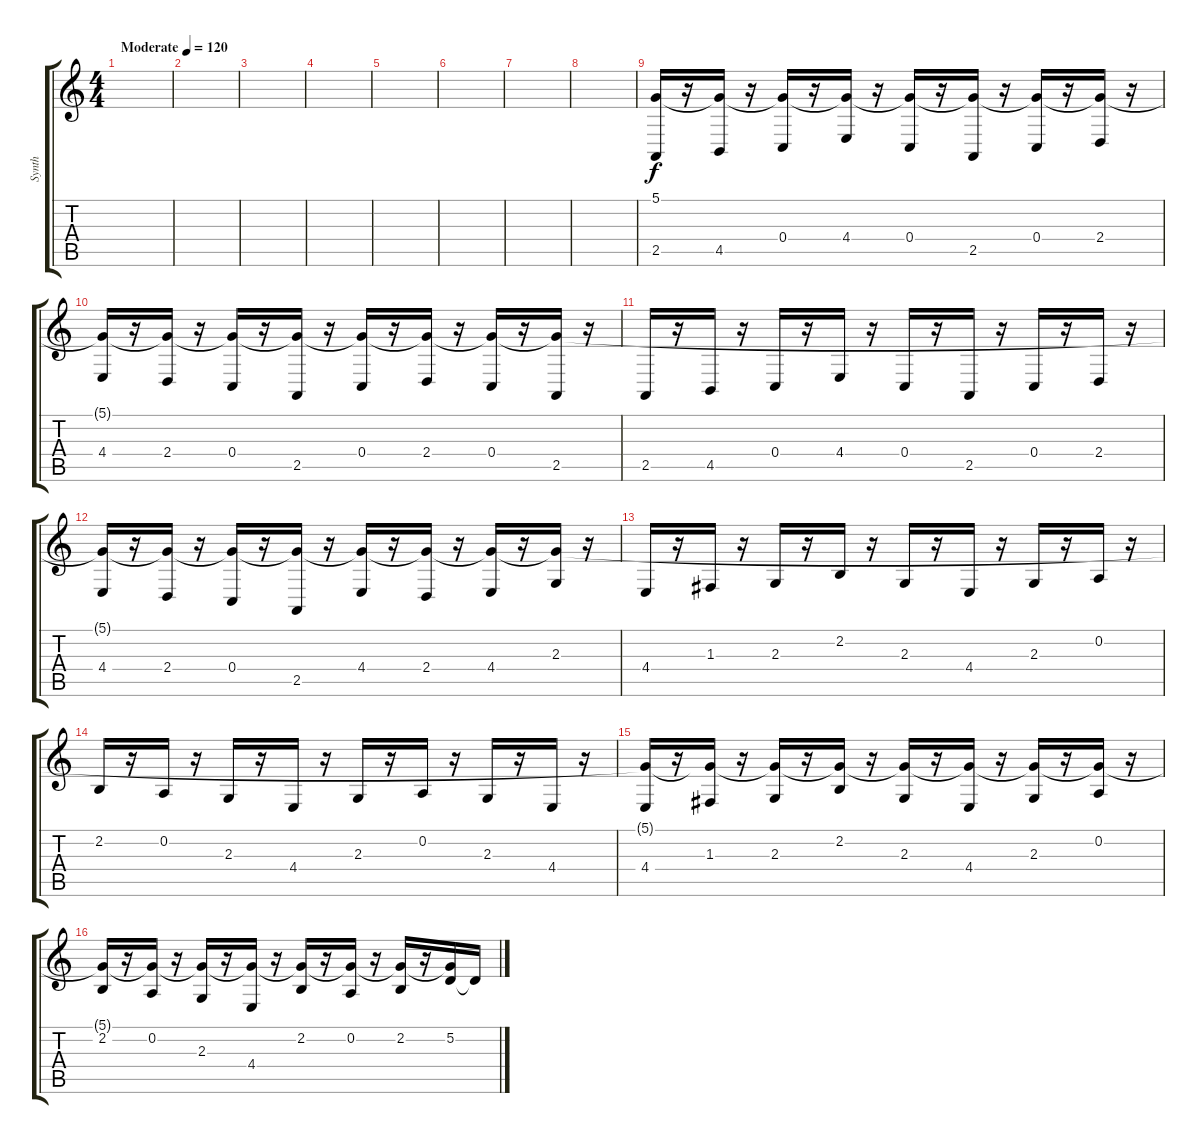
\track ("Synth" "Synth") {instrument stringensemble1}
\staff {score tabs}
\tuning (D4 A3 F3 C3 G2 D2) {hide}
\ts (4 4)
\tempo (120 "Moderate")
\clef g2
\ks c
|
|
|
|
|
|
|
|
(5.1 2.5).16 r.16 (5.1{t} 4.5).16 r.16 (5.1{t} 0.4).16 r.16 (5.1{t} 4.4).16 r.16 (5.1{t} 0.4).16 r.16 (5.1{t} 2.5).16 r.16 (5.1{t} 0.4).16 r.16 (5.1{t} 2.4).16 r.16 |
(5.1{t} 4.4).16 r.16 (5.1{t} 2.4).16 r.16 (5.1{t} 0.4).16 r.16 (5.1{t} 2.5).16 r.16 (5.1{t} 0.4).16 r.16 (5.1{t} 2.4).16 r.16 (5.1{t} 0.4).16 r.16 (5.1{t} 2.5).16 r.16 |
2.5.16 r.16 4.5.16 r.16 0.4.16 r.16 4.4.16 r.16 0.4.16 r.16 2.5.16 r.16 0.4.16 r.16 2.4.16 r.16 |
(5.1{t} 4.4).16 r.16 (5.1{t} 2.4).16 r.16 (5.1{t} 0.4).16 r.16 (5.1{t} 2.5).16 r.16 (5.1{t} 4.4).16 r.16 (5.1{t} 2.4).16 r.16 (5.1{t} 4.4).16 r.16 (5.1{t} 2.3).16 r.16 |
4.4.16 r.16 1.3.16 r.16 2.3.16 r.16 2.2.16 r.16 2.3.16 r.16 4.4.16 r.16 2.3.16 r.16 0.2.16 r.16 |
2.2.16 r.16 0.2.16 r.16 2.3.16 r.16 4.4.16 r.16 2.3.16 r.16 0.2.16 r.16 2.3.16 r.16 4.4.16 r.16 |
(5.1{t} 4.4).16 r.16 (5.1{t} 1.3).16 r.16 (5.1{t} 2.3).16 r.16 (5.1{t} 2.2).16 r.16 (5.1{t} 2.3).16 r.16 (5.1{t} 4.4).16 r.16 (5.1{t} 2.3).16 r.16 (5.1{t} 0.2).16 r.16 |
(5.1{t} 2.2).16 r.16 (5.1{t} 0.2).16 r.16 (5.1{t} 2.3).16 r.16 (5.1{t} 4.4).16 r.16 (5.1{t} 2.2).16 r.16 (5.1{t} 0.2).16 r.16 (5.1{t} 2.2).16 r.16 (5.1{t} 5.2).16 5.2{t}.16
